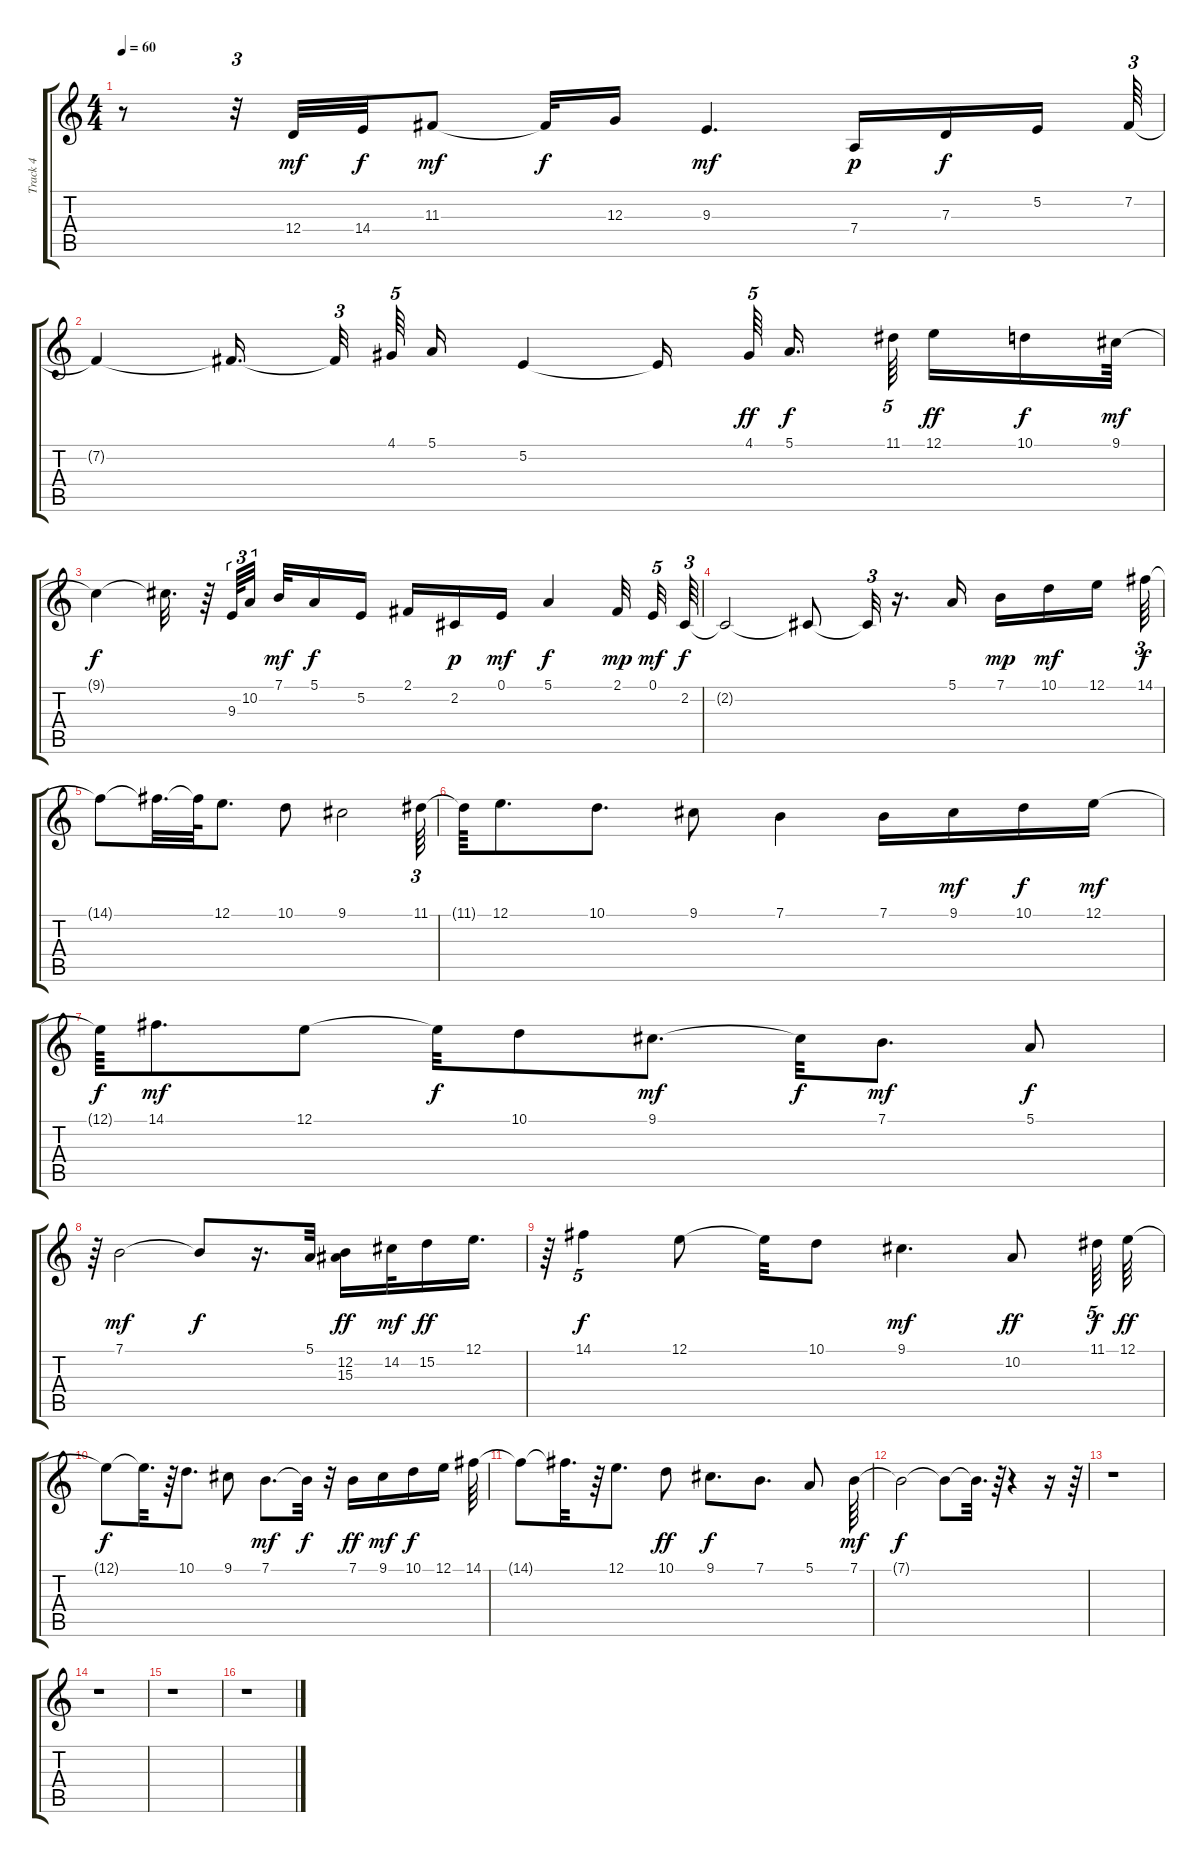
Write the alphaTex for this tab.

\track ("Track 4" "Track 4") {instrument acousticgrandpiano}
\staff {score tabs}
\tuning (E4 B3 G3 D3 A2 E2) {hide}
\ts (4 4)
\tempo 60
\clef g2
\ks c
r.8{dy f} r.32{tu (3 2)} 12.4.32{dy mf instrument distortionguitar} 14.4.32{dy f} 11.3.8{dy mf} 11.3{t}.32{dy f} 12.3.16 9.3.4{d dy mf} 7.4.16{dy p} 7.3.16{dy f} 5.2.16{beam splitsecondary} 7.2.64{tu (3 2)} |
7.2{t}.4 7.2{t}.16{d beam splitsecondary} 7.2{t}.32{tu (3 2)} 4.1.64{tu (5 4) beam splitsecondary} 5.1.16 5.2.4 5.2{t}.16 4.1.64{tu (5 4) dy ff beam splitsecondary} 5.1.16{d dy f beam splitsecondary} 11.1.64{tu (5 4) beam splitsecondary} 12.1.16{dy ff} 10.1.16{dy f} 9.1.64{dy mf} |
9.1{t}.4{dy f} 9.1{t}.32{d} r.64 9.3.64{tu (3 2)} 10.2.32{tu (3 2) beam splitsecondary} 7.1.32{dy mf} 5.1.16{dy f} 5.2.16 2.1.16 2.2.16{dy p} 0.1.16{dy mf} 5.1.4{dy f} 2.1.32{dy mp beam splitsecondary} 0.1.32{tu (5 4) dy mf} 2.2.64{tu (3 2) dy f} |
2.2{t}.2 2.2{t}.8 2.2{t}.32{tu (3 2)} r.16{d} 5.1.16 7.1.16{dy mp} 10.1.16{dy mf} 12.1.16{beam splitsecondary} 14.1.64{tu (3 2) dy f} |
14.1{t}.8 14.1{t}.32{d} 14.1{t}.64 12.1.8{d} 10.1.8 9.1.2 11.1.64{tu (3 2)} |
11.1{t}.64 12.1.8{d} 10.1.8{d} 9.1.8 7.1.4 7.1.16 9.1.16{dy mf} 10.1.16{dy f} 12.1.16{dy mf} |
12.1{t}.64{dy f} 14.1.8{d dy mf} 12.1.8 12.1{t}.32{dy f} 10.1.8 9.1.8{d dy mf} 9.1{t}.32{dy f} 7.1.8{d dy mf} 5.1.8{dy f} |
r.64 7.1.2{dy mf} 7.1{t}.8{dy f} r.16{d} 5.1.32 (12.2 15.3).16{dy ff} 14.2.32{dy mf} 15.2.16{dy ff} 12.1.16{d} |
r.64 14.1.4{tu (5 4) dy f} 12.1.8 12.1{t}.32 10.1.8 9.1.4{d dy mf} 10.2.8{dy ff} 11.1.64{tu (5 4) dy f} 12.1.64{dy ff} |
12.1{t}.8{dy f} 12.1{t}.32{d} r.64 10.1.8{d} 9.1.8 7.1.8{d dy mf} 7.1{t}.32{dy f} r.32 7.1.16{dy ff} 9.1.16{dy mf} 10.1.16{dy f} 12.1.16 14.1.64 |
14.1{t}.8 14.1{t}.32{d} r.64 12.1.8{d} 10.1.8{dy ff} 9.1.8{d dy f} 7.1.8{d} 5.1.8 7.1.64{dy mf} |
7.1{t}.2{dy f} 7.1{t}.8 7.1{t}.32{d} r.64 r.4 r.16 r.64 |
r.1 |
r.1 |
r.1 |
r.1
